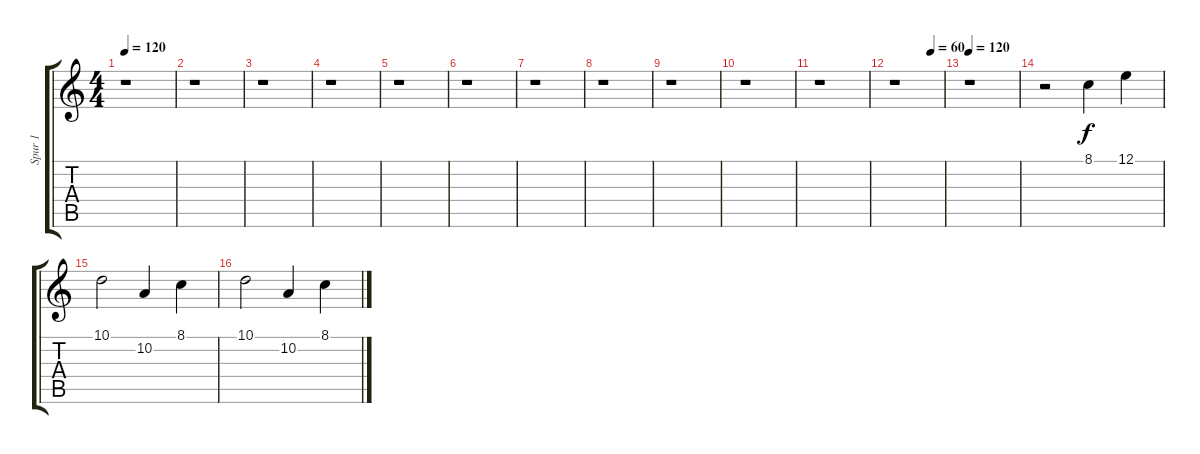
\track ("Spur 1" "Spur 1") {instrument stringensemble1}
\staff {score tabs}
\tuning (E4 B3 G3 D3 A2 E2) {hide}
\ts (4 4)
\tempo 120
\clef g2
\ks c
r.1{dy f} |
r.1 |
r.1 |
r.1 |
r.1 |
r.1 |
r.1 |
r.1 |
r.1 |
r.1 |
r.1 |
\tempo (60 0.75)
r.1 |
\tempo 120
r.1 |
r.2 8.1.4 12.1.4 |
10.1.2 10.2.4 8.1.4 |
10.1.2 10.2.4 8.1.4
